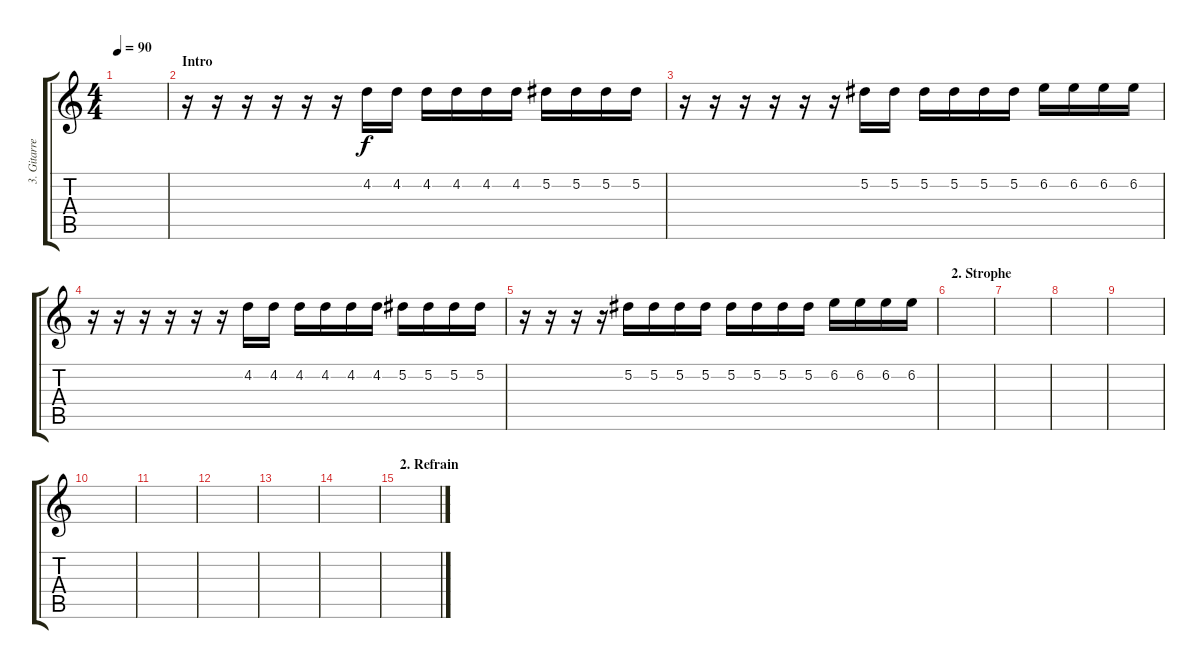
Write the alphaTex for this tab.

\track ("3. Gitarre" "3. Gitarre") {instrument overdrivenguitar}
\staff {score tabs}
\tuning (Eb4 Bb3 Gb3 Db3 Ab2 Eb2) {hide}
\ts (4 4)
\tempo 90
\clef g2
\ks c
|
\section ("" "Intro")
r.16 r.16 r.16 r.16 r.16 r.16 4.2.16 4.2.16 4.2.16 4.2.16 4.2.16 4.2.16 5.2.16 5.2.16 5.2.16 5.2.16 |
r.16 r.16 r.16 r.16 r.16 r.16 5.2.16{balance 13} 5.2.16 5.2.16 5.2.16 5.2.16 5.2.16 6.2.16 6.2.16 6.2.16 6.2.16 |
r.16 r.16 r.16 r.16 r.16 r.16 4.2.16{balance 3} 4.2.16 4.2.16 4.2.16 4.2.16 4.2.16 5.2.16 5.2.16 5.2.16 5.2.16 |
r.16 r.16 r.16{balance 13} r.16 5.2.16 5.2.16 5.2.16 5.2.16 5.2.16 5.2.16 5.2.16 5.2.16 6.2.16 6.2.16 6.2.16 6.2.16 |
\section ("" "2. Strophe")
|
|
|
|
|
|
|
|
|
\section ("" "2. Refrain")
